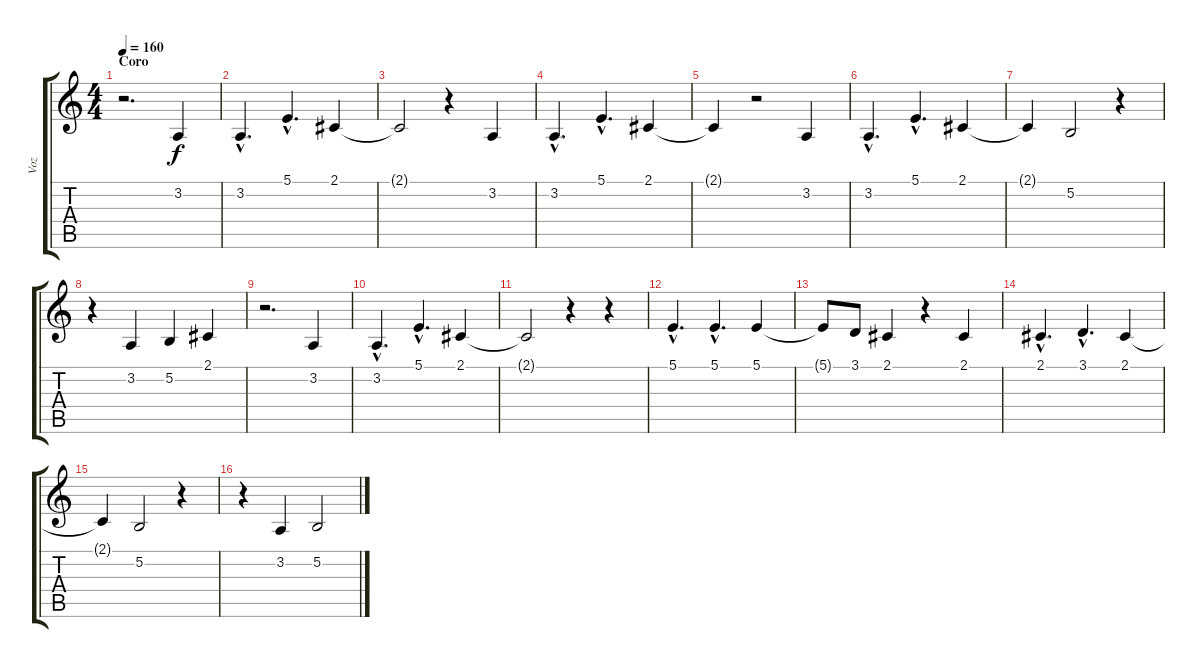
\track ("Voz" "Voz") {instrument lead8bassandlead}
\staff {score tabs}
\tuning (B3 Gb3 D3 A2 E2 B1) {hide}
\ts (4 4)
\section ("" "Coro")
\tempo 160
\clef g2
\ks c
r.2{d dy f} 3.2.4 |
3.2{hac}.4{d} 5.1{hac}.4{d} 2.1.4 |
2.1{t}.2 r.4 3.2.4 |
3.2{hac}.4{d} 5.1{hac}.4{d} 2.1.4 |
2.1{t}.4 r.2 3.2.4 |
3.2{hac}.4{d} 5.1{hac}.4{d} 2.1.4 |
2.1{t}.4 5.2.2 r.4 |
r.4 3.2.4 5.2.4 2.1.4 |
r.2{d} 3.2.4 |
3.2{hac}.4{d} 5.1{hac}.4{d} 2.1.4 |
2.1{t}.2 r.4 r.4 |
5.1{hac}.4{d} 5.1{hac}.4{d} 5.1.4 |
5.1{t}.8 3.1.8 2.1.4 r.4 2.1.4 |
2.1{hac}.4{d} 3.1{hac}.4{d} 2.1.4 |
2.1{t}.4 5.2.2 r.4 |
r.4 3.2.4 5.2.2
